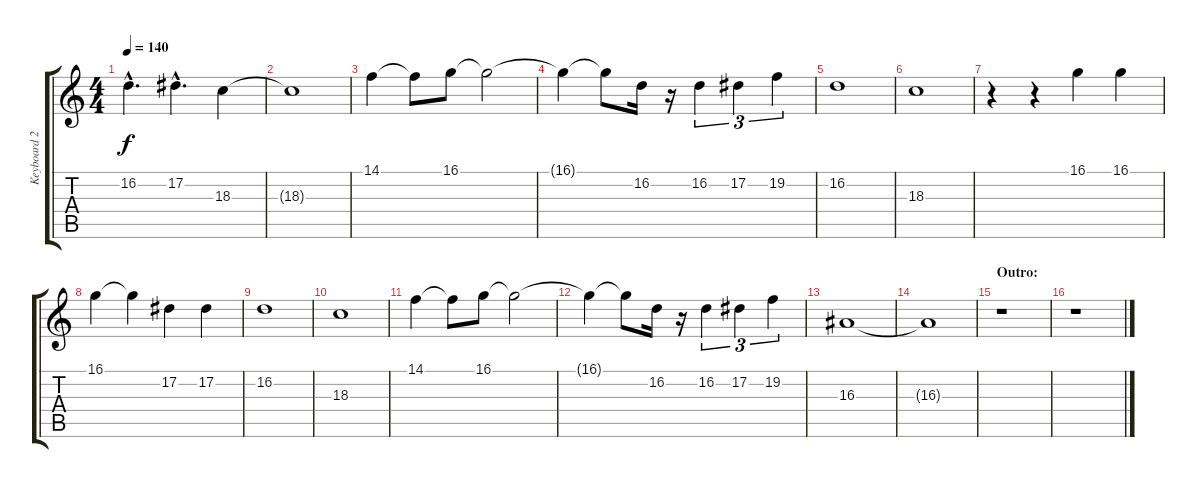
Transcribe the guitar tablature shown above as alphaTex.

\track ("Keyboard 2" "Keyboard 2") {instrument lead6voice}
\staff {score tabs}
\tuning (Eb4 Bb3 Gb3 Db3 Ab2 Eb2) {hide}
\ts (4 4)
\tempo 140
\clef g2
\ks c
16.2{hac}.4{d dy f} 17.2{hac}.4{d} 18.3.4 |
18.3{t}.1 |
14.1.4 14.1{t}.8 16.1.8 16.1{t}.2 |
16.1{t}.4 16.1{t}.8 16.2.16 r.16 16.2.4{tu (3 2)} 17.2.4{tu (3 2)} 19.2.4{tu (3 2)} |
16.2.1 |
18.3.1 |
r.4 r.4 16.1.4 16.1.4 |
16.1.4 16.1{t}.4 17.2.4 17.2.4 |
16.2.1 |
18.3.1 |
14.1.4 14.1{t}.8 16.1.8 16.1{t}.2 |
16.1{t}.4 16.1{t}.8 16.2.16 r.16 16.2.4{tu (3 2)} 17.2.4{tu (3 2)} 19.2.4{tu (3 2)} |
16.3.1 |
16.3{t}.1 |
\section ("" "Outro:")
r.1 |
r.1
